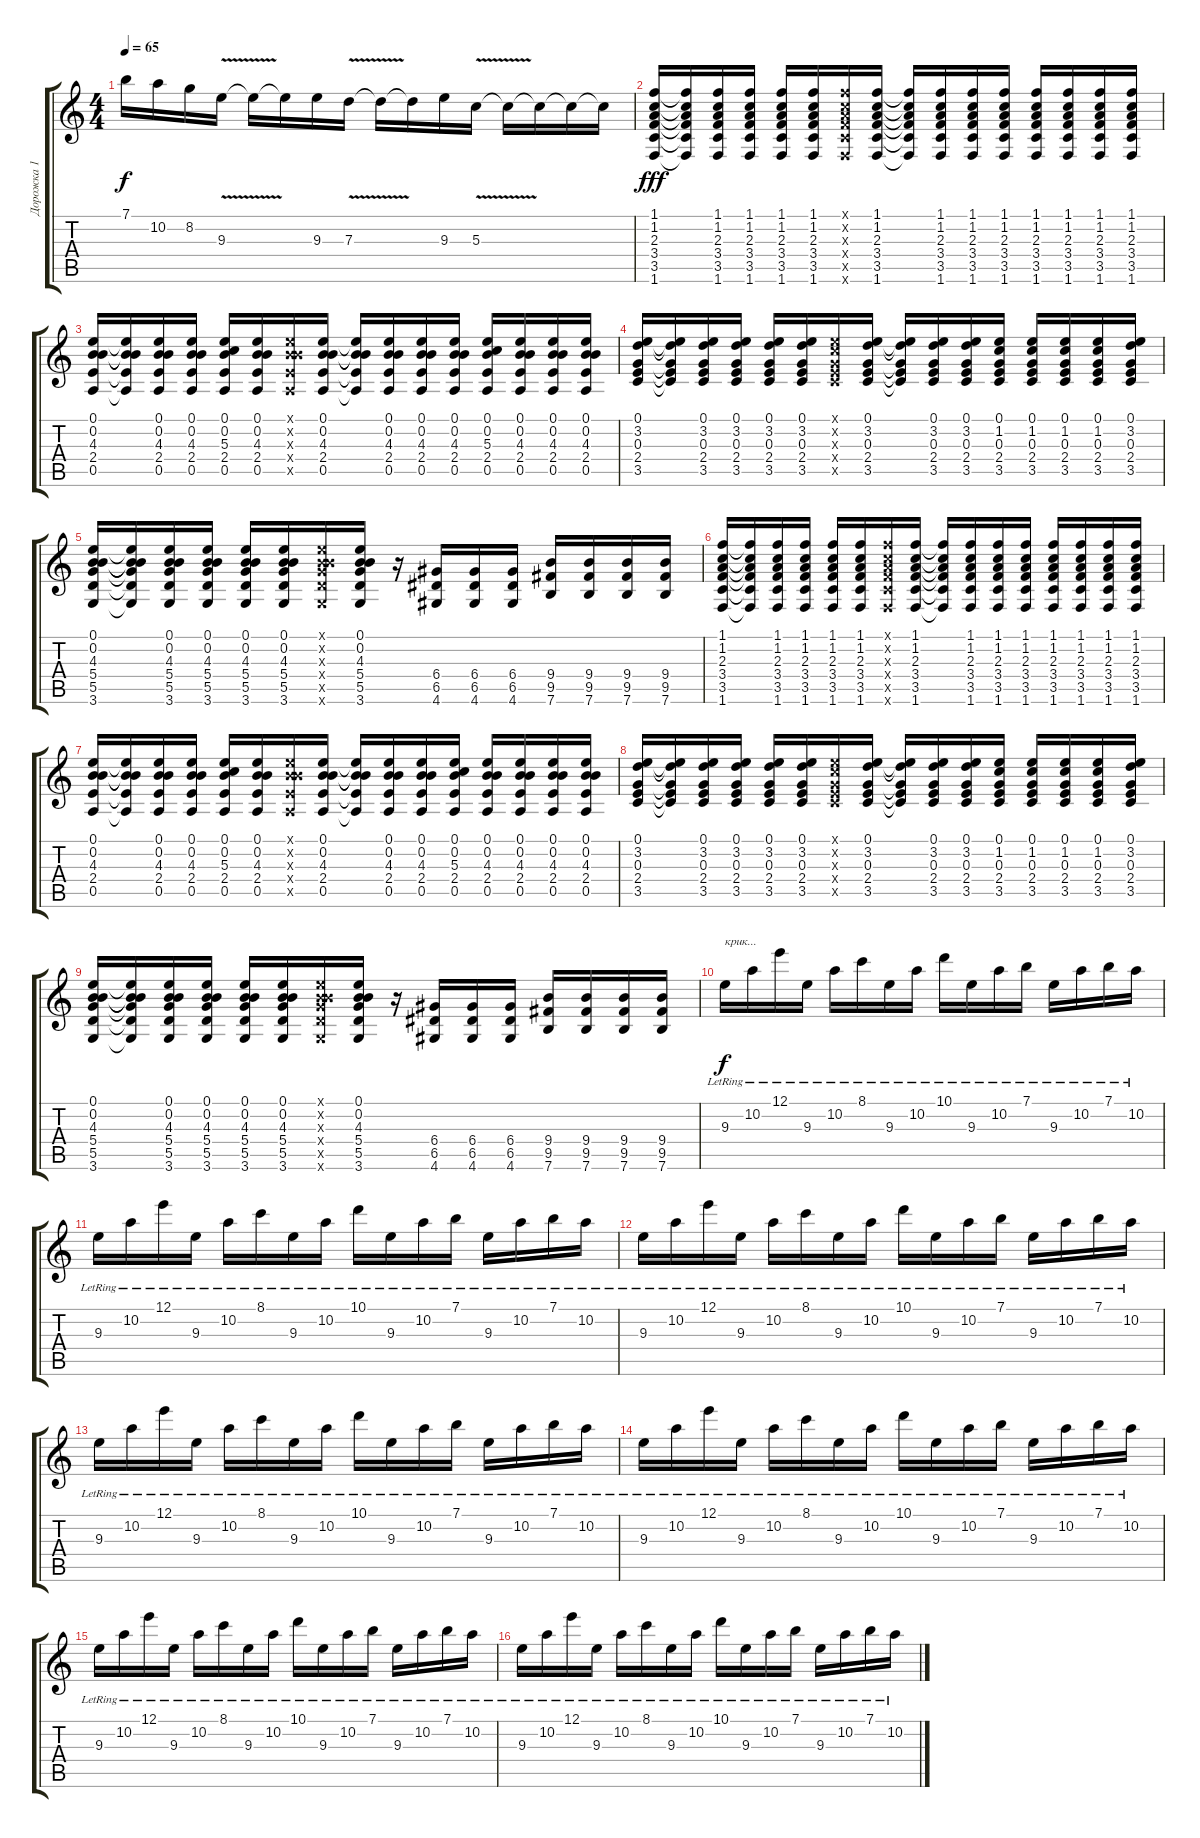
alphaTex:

\track ("Дорожка 1" "Дорожка 1") {instrument acousticguitarsteel}
\staff {score tabs}
\tuning (E4 B3 G3 D3 A2 E2) {hide}
\ts (4 4)
\tempo 65
\clef g2
\ks c
7.1.16{dy f} 10.2.16 8.2.16 9.3{v}.16 9.3{t}.16 9.3{t}.16 9.3.16 7.3{v}.16 7.3{t}.16 7.3{t}.16 9.3.16 5.3{v}.16 5.3{t}.16 5.3{t}.16 5.3{t}.16 5.3{t}.16 |
(1.1 1.2 2.3 3.4 3.5 1.6).16{dy fff} (1.1{t} 1.2{t} 2.3{t} 3.4{t} 3.5{t} 1.6{t}).16 (1.1 1.2 2.3 3.4 3.5 1.6).16 (1.1 1.2 2.3 3.4 3.5 1.6).16 (1.1 1.2 2.3 3.4 3.5 1.6).16 (1.1 1.2 2.3 3.4 3.5 1.6).16 (1.1{x} 1.2{x} 2.3{x} 3.4{x} 3.5{x} 1.6{x}).16 (1.1 1.2 2.3 3.4 3.5 1.6).16 (1.1{t} 1.2{t} 2.3{t} 3.4{t} 3.5{t} 1.6{t}).16 (1.1 1.2 2.3 3.4 3.5 1.6).16 (1.1 1.2 2.3 3.4 3.5 1.6).16 (1.1 1.2 2.3 3.4 3.5 1.6).16 (1.1 1.2 2.3 3.4 3.5 1.6).16 (1.1 1.2 2.3 3.4 3.5 1.6).16 (1.1 1.2 2.3 3.4 3.5 1.6).16 (1.1 1.2 2.3 3.4 3.5 1.6).16 |
(0.1 0.2 4.3 2.4 0.5).16 (0.1{t} 0.2{t} 4.3{t} 2.4{t} 0.5{t}).16 (0.1 0.2 4.3 2.4 0.5).16 (0.1 0.2 4.3 2.4 0.5).16 (0.1 0.2 5.3 2.4 0.5).16 (0.1 0.2 4.3 2.4 0.5).16 (0.1{x} 0.2{x} 4.3{x} 2.4{x} 0.5{x}).16 (0.1 0.2 4.3 2.4 0.5).16 (0.1{t} 0.2{t} 4.3{t} 2.4{t} 0.5{t}).16 (0.1 0.2 4.3 2.4 0.5).16 (0.1 0.2 4.3 2.4 0.5).16 (0.1 0.2 4.3 2.4 0.5).16 (0.1 0.2 5.3 2.4 0.5).16 (0.1 0.2 4.3 2.4 0.5).16 (0.1 0.2 4.3 2.4 0.5).16 (0.1 0.2 4.3 2.4 0.5).16 |
(0.1 3.2 0.3 2.4 3.5).16 (0.1{t} 3.2{t} 0.3{t} 2.4{t} 3.5{t}).16 (0.1 3.2 0.3 2.4 3.5).16 (0.1 3.2 0.3 2.4 3.5).16 (0.1 3.2 0.3 2.4 3.5).16 (0.1 3.2 0.3 2.4 3.5).16 (0.1{x} 1.2{x} 0.3{x} 2.4{x} 3.5{x}).16 (0.1 3.2 0.3 2.4 3.5).16 (0.1{t} 3.2{t} 0.3{t} 2.4{t} 3.5{t}).16 (0.1 3.2 0.3 2.4 3.5).16 (0.1 3.2 0.3 2.4 3.5).16 (0.1 1.2 0.3 2.4 3.5).16 (0.1 1.2 0.3 2.4 3.5).16 (0.1 1.2 0.3 2.4 3.5).16 (0.1 1.2 0.3 2.4 3.5).16 (0.1 3.2 0.3 2.4 3.5).16 |
(0.1 0.2 4.3 5.4 5.5 3.6).16 (0.1{t} 0.2{t} 4.3{t} 5.4{t} 5.5{t} 3.6{t}).16 (0.1 0.2 4.3 5.4 5.5 3.6).16 (0.1 0.2 4.3 5.4 5.5 3.6).16 (0.1 0.2 4.3 5.4 5.5 3.6).16 (0.1 0.2 4.3 5.4 5.5 3.6).16 (0.1{x} 0.2{x} 4.3{x} 5.4{x} 5.5{x} 3.6{x}).16 (0.1 0.2 4.3 5.4 5.5 3.6).16 r.16 (6.4 6.5 4.6).16 (6.4 6.5 4.6).16 (6.4 6.5 4.6).16 (9.4 9.5 7.6).16 (9.4 9.5 7.6).16 (9.4 9.5 7.6).16 (9.4 9.5 7.6).16 |
(1.1 1.2 2.3 3.4 3.5 1.6).16 (1.1{t} 1.2{t} 2.3{t} 3.4{t} 3.5{t} 1.6{t}).16 (1.1 1.2 2.3 3.4 3.5 1.6).16 (1.1 1.2 2.3 3.4 3.5 1.6).16 (1.1 1.2 2.3 3.4 3.5 1.6).16 (1.1 1.2 2.3 3.4 3.5 1.6).16 (1.1{x} 1.2{x} 2.3{x} 3.4{x} 3.5{x} 1.6{x}).16 (1.1 1.2 2.3 3.4 3.5 1.6).16 (1.1{t} 1.2{t} 2.3{t} 3.4{t} 3.5{t} 1.6{t}).16 (1.1 1.2 2.3 3.4 3.5 1.6).16 (1.1 1.2 2.3 3.4 3.5 1.6).16 (1.1 1.2 2.3 3.4 3.5 1.6).16 (1.1 1.2 2.3 3.4 3.5 1.6).16 (1.1 1.2 2.3 3.4 3.5 1.6).16 (1.1 1.2 2.3 3.4 3.5 1.6).16 (1.1 1.2 2.3 3.4 3.5 1.6).16 |
(0.1 0.2 4.3 2.4 0.5).16 (0.1{t} 0.2{t} 4.3{t} 2.4{t} 0.5{t}).16 (0.1 0.2 4.3 2.4 0.5).16 (0.1 0.2 4.3 2.4 0.5).16 (0.1 0.2 5.3 2.4 0.5).16 (0.1 0.2 4.3 2.4 0.5).16 (0.1{x} 0.2{x} 4.3{x} 2.4{x} 0.5{x}).16 (0.1 0.2 4.3 2.4 0.5).16 (0.1{t} 0.2{t} 4.3{t} 2.4{t} 0.5{t}).16 (0.1 0.2 4.3 2.4 0.5).16 (0.1 0.2 4.3 2.4 0.5).16 (0.1 0.2 5.3 2.4 0.5).16 (0.1 0.2 4.3 2.4 0.5).16 (0.1 0.2 4.3 2.4 0.5).16 (0.1 0.2 4.3 2.4 0.5).16 (0.1 0.2 4.3 2.4 0.5).16 |
(0.1 3.2 0.3 2.4 3.5).16 (0.1{t} 3.2{t} 0.3{t} 2.4{t} 3.5{t}).16 (0.1 3.2 0.3 2.4 3.5).16 (0.1 3.2 0.3 2.4 3.5).16 (0.1 3.2 0.3 2.4 3.5).16 (0.1 3.2 0.3 2.4 3.5).16 (0.1{x} 1.2{x} 0.3{x} 2.4{x} 3.5{x}).16 (0.1 3.2 0.3 2.4 3.5).16 (0.1{t} 3.2{t} 0.3{t} 2.4{t} 3.5{t}).16 (0.1 3.2 0.3 2.4 3.5).16 (0.1 3.2 0.3 2.4 3.5).16 (0.1 1.2 0.3 2.4 3.5).16 (0.1 1.2 0.3 2.4 3.5).16 (0.1 1.2 0.3 2.4 3.5).16 (0.1 1.2 0.3 2.4 3.5).16 (0.1 3.2 0.3 2.4 3.5).16 |
(0.1 0.2 4.3 5.4 5.5 3.6).16 (0.1{t} 0.2{t} 4.3{t} 5.4{t} 5.5{t} 3.6{t}).16 (0.1 0.2 4.3 5.4 5.5 3.6).16 (0.1 0.2 4.3 5.4 5.5 3.6).16 (0.1 0.2 4.3 5.4 5.5 3.6).16 (0.1 0.2 4.3 5.4 5.5 3.6).16 (0.1{x} 0.2{x} 4.3{x} 5.4{x} 5.5{x} 3.6{x}).16 (0.1 0.2 4.3 5.4 5.5 3.6).16 r.16 (6.4 6.5 4.6).16 (6.4 6.5 4.6).16 (6.4 6.5 4.6).16 (9.4 9.5 7.6).16 (9.4 9.5 7.6).16 (9.4 9.5 7.6).16 (9.4 9.5 7.6).16 |
9.3{lr}.16{txt "крик..." dy f} 10.2{lr}.16 12.1{lr}.16 9.3{lr}.16 10.2{lr}.16 8.1{lr}.16 9.3{lr}.16 10.2{lr}.16 10.1{lr}.16 9.3{lr}.16 10.2{lr}.16 7.1{lr}.16 9.3{lr}.16 10.2{lr}.16 7.1{lr}.16 10.2{lr}.16 |
9.3{lr}.16 10.2{lr}.16 12.1{lr}.16 9.3{lr}.16 10.2{lr}.16 8.1{lr}.16 9.3{lr}.16 10.2{lr}.16 10.1{lr}.16 9.3{lr}.16 10.2{lr}.16 7.1{lr}.16 9.3{lr}.16 10.2{lr}.16 7.1{lr}.16 10.2{lr}.16 |
9.3{lr}.16 10.2{lr}.16 12.1{lr}.16 9.3{lr}.16 10.2{lr}.16 8.1{lr}.16 9.3{lr}.16 10.2{lr}.16 10.1{lr}.16 9.3{lr}.16 10.2{lr}.16 7.1{lr}.16 9.3{lr}.16 10.2{lr}.16 7.1{lr}.16 10.2{lr}.16 |
9.3{lr}.16 10.2{lr}.16 12.1{lr}.16 9.3{lr}.16 10.2{lr}.16 8.1{lr}.16 9.3{lr}.16 10.2{lr}.16 10.1{lr}.16 9.3{lr}.16 10.2{lr}.16 7.1{lr}.16 9.3{lr}.16 10.2{lr}.16 7.1{lr}.16 10.2{lr}.16 |
9.3{lr}.16 10.2{lr}.16 12.1{lr}.16 9.3{lr}.16 10.2{lr}.16 8.1{lr}.16 9.3{lr}.16 10.2{lr}.16 10.1{lr}.16 9.3{lr}.16 10.2{lr}.16 7.1{lr}.16 9.3{lr}.16 10.2{lr}.16 7.1{lr}.16 10.2{lr}.16 |
9.3{lr}.16 10.2{lr}.16 12.1{lr}.16 9.3{lr}.16 10.2{lr}.16 8.1{lr}.16 9.3{lr}.16 10.2{lr}.16 10.1{lr}.16 9.3{lr}.16 10.2{lr}.16 7.1{lr}.16 9.3{lr}.16 10.2{lr}.16 7.1{lr}.16 10.2{lr}.16 |
9.3{lr}.16 10.2{lr}.16 12.1{lr}.16 9.3{lr}.16 10.2{lr}.16 8.1{lr}.16 9.3{lr}.16 10.2{lr}.16 10.1{lr}.16 9.3{lr}.16 10.2{lr}.16 7.1{lr}.16 9.3{lr}.16 10.2{lr}.16 7.1{lr}.16 10.2{lr}.16
